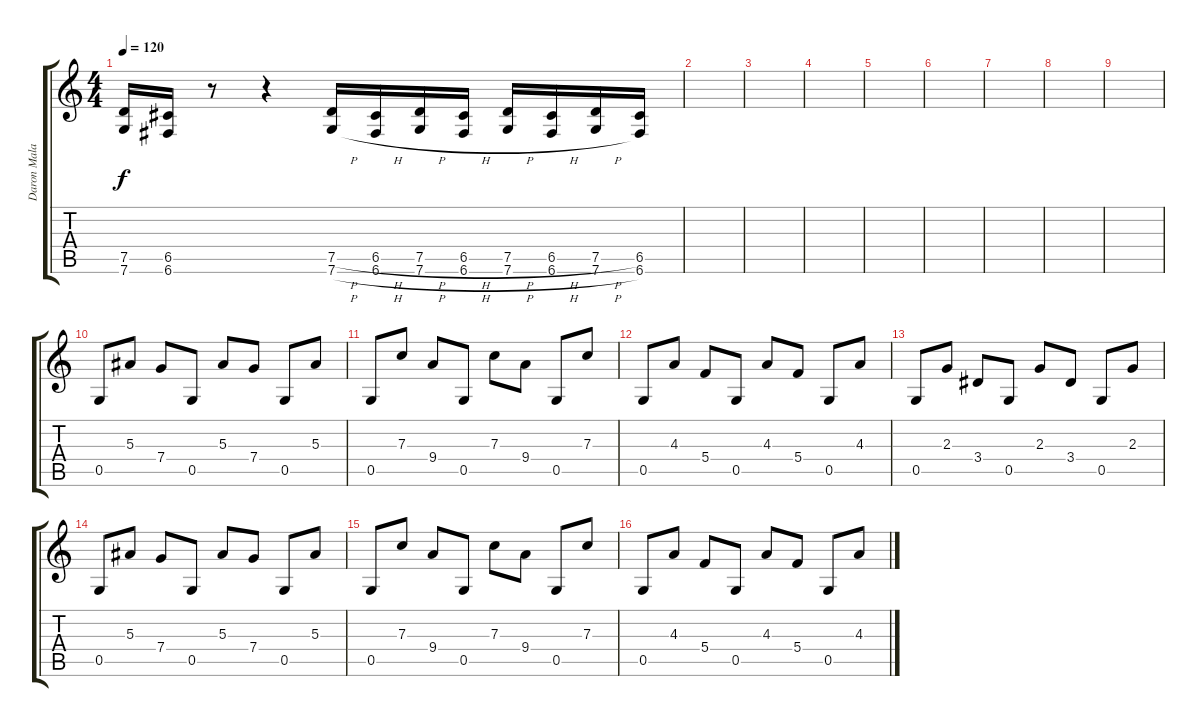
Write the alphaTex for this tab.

\track ("Daron Malakian (Distortion)" "Daron Mala") {instrument electricguitarmuted}
\staff {score tabs}
\tuning (D4 A3 F3 C3 G2 C2) {hide}
\ts (4 4)
\tempo 120
\clef g2
\ks c
(7.5 7.6).16{dy f} (6.5 6.6).16 r.8 r.4 (7.5{h} 7.6{h}).16 (6.5{h} 6.6{h}).16 (7.5{h} 7.6{h}).16 (6.5{h} 6.6{h}).16 (7.5{h} 7.6{h}).16 (6.5{h} 6.6{h}).16 (7.5{h} 7.6{h}).16 (6.5 6.6).16 |
|
|
|
|
|
|
|
|
0.5.8 5.3.8 7.4.8 0.5.8 5.3.8 7.4.8 0.5.8 5.3.8 |
0.5.8 7.3.8 9.4.8 0.5.8 7.3.8 9.4.8 0.5.8 7.3.8 |
0.5.8 4.3.8 5.4.8 0.5.8 4.3.8 5.4.8 0.5.8 4.3.8 |
0.5.8 2.3.8 3.4.8 0.5.8 2.3.8 3.4.8 0.5.8 2.3.8 |
0.5.8 5.3.8 7.4.8 0.5.8 5.3.8 7.4.8 0.5.8 5.3.8 |
0.5.8 7.3.8 9.4.8 0.5.8 7.3.8 9.4.8 0.5.8 7.3.8 |
0.5.8 4.3.8 5.4.8 0.5.8 4.3.8 5.4.8 0.5.8 4.3.8
